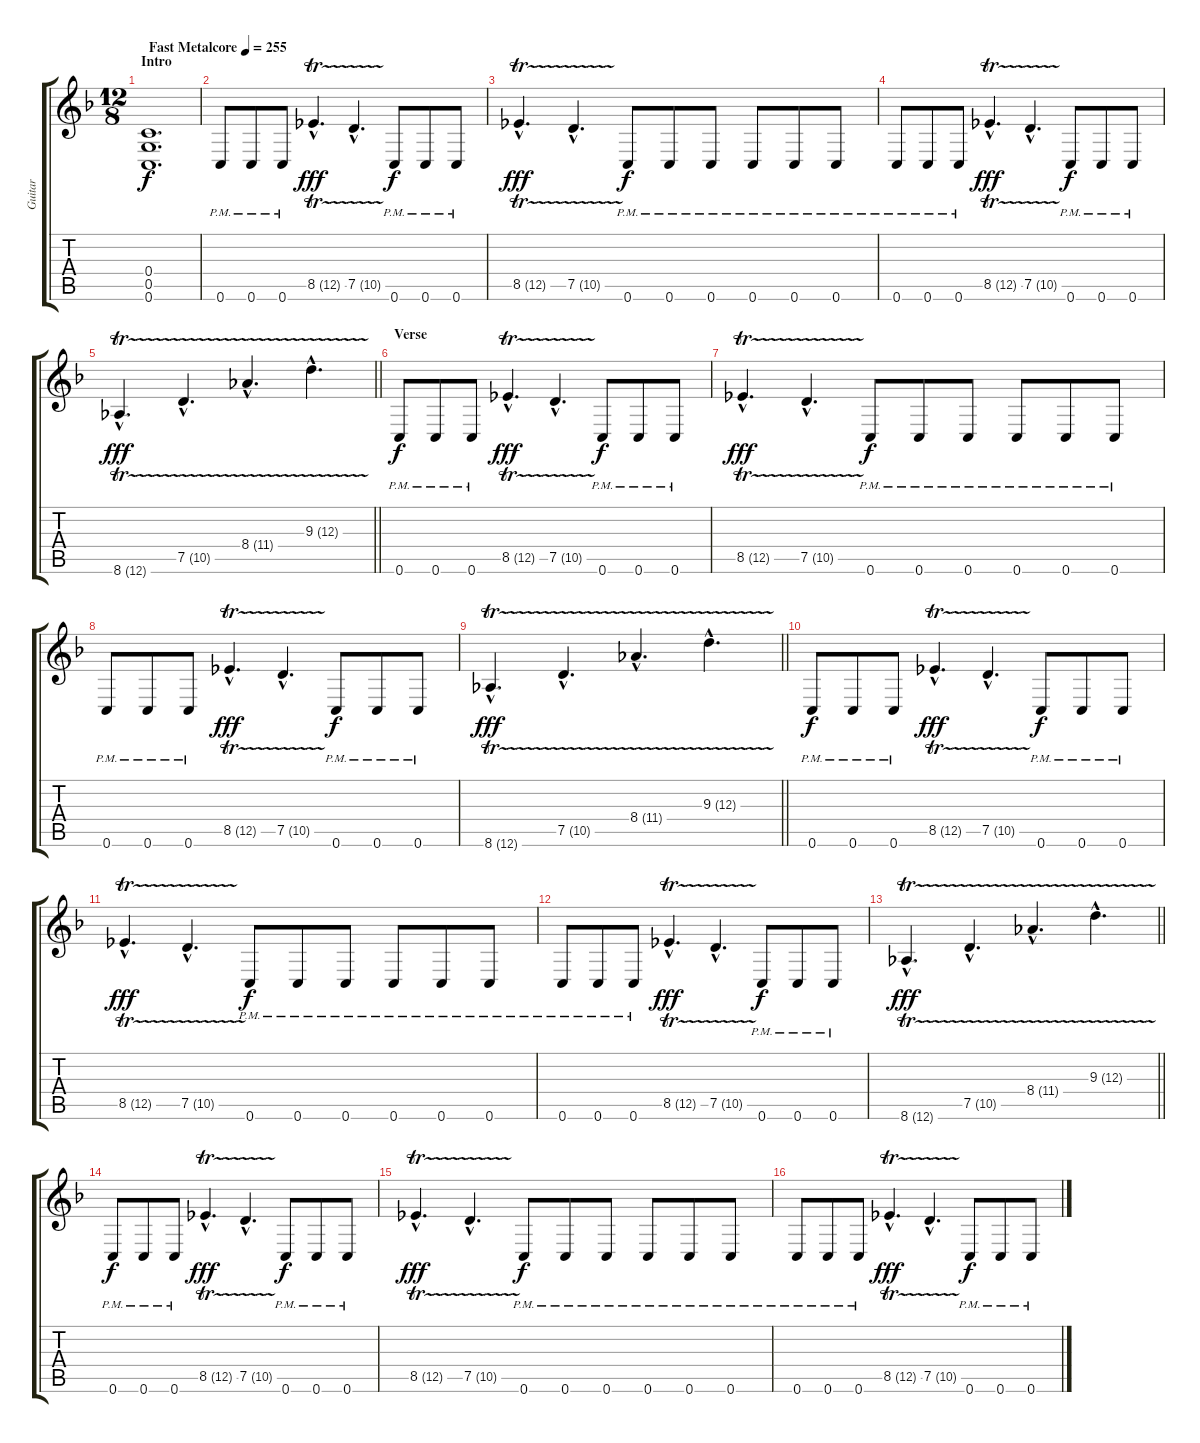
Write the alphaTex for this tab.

\track ("Guitar" "Guitar") {instrument distortionguitar}
\staff {score tabs}
\tuning (D4 A3 F3 C3 G2 C2) {hide}
\ts (12 8)
\section ("" "Intro")
\tempo (255 "Fast Metalcore")
\clef g2
\ks dminor
(0.4 0.5 0.6).1{d dy f instrument distortionguitar} |
0.6{pm}.8 0.6{pm}.8 0.6{pm}.8 8.5{tr (12 16) hac}.4{d dy fff} 7.5{tr (10 16) hac}.4{d} 0.6{pm}.8{dy f} 0.6{pm}.8 0.6{pm}.8 |
8.5{tr (12 16) hac}.4{d dy fff} 7.5{tr (10 16) hac}.4{d} 0.6{pm}.8{dy f} 0.6{pm}.8 0.6{pm}.8 0.6{pm}.8 0.6{pm}.8 0.6{pm}.8 |
0.6{pm}.8 0.6{pm}.8 0.6{pm}.8 8.5{tr (12 16) hac}.4{d dy fff} 7.5{tr (10 16) hac}.4{d} 0.6{pm}.8{dy f} 0.6{pm}.8 0.6{pm}.8 |
\barLineRight lightlight
8.6{tr (12 16) hac}.4{d dy fff} 7.5{tr (10 16) hac}.4{d} 8.4{tr (11 16) hac}.4{d} 9.3{tr (12 16) hac}.4{d} |
\section ("" "Verse")
0.6{pm}.8{dy f} 0.6{pm}.8 0.6{pm}.8 8.5{tr (12 16) hac}.4{d dy fff} 7.5{tr (10 16) hac}.4{d} 0.6{pm}.8{dy f} 0.6{pm}.8 0.6{pm}.8 |
8.5{tr (12 16) hac}.4{d dy fff} 7.5{tr (10 16) hac}.4{d} 0.6{pm}.8{dy f} 0.6{pm}.8 0.6{pm}.8 0.6{pm}.8 0.6{pm}.8 0.6{pm}.8 |
0.6{pm}.8 0.6{pm}.8 0.6{pm}.8 8.5{tr (12 16) hac}.4{d dy fff} 7.5{tr (10 16) hac}.4{d} 0.6{pm}.8{dy f} 0.6{pm}.8 0.6{pm}.8 |
\barLineRight lightlight
8.6{tr (12 16) hac}.4{d dy fff} 7.5{tr (10 16) hac}.4{d} 8.4{tr (11 16) hac}.4{d} 9.3{tr (12 16) hac}.4{d} |
0.6{pm}.8{dy f} 0.6{pm}.8 0.6{pm}.8 8.5{tr (12 16) hac}.4{d dy fff} 7.5{tr (10 16) hac}.4{d} 0.6{pm}.8{dy f} 0.6{pm}.8 0.6{pm}.8 |
8.5{tr (12 16) hac}.4{d dy fff} 7.5{tr (10 16) hac}.4{d} 0.6{pm}.8{dy f} 0.6{pm}.8 0.6{pm}.8 0.6{pm}.8 0.6{pm}.8 0.6{pm}.8 |
0.6{pm}.8 0.6{pm}.8 0.6{pm}.8 8.5{tr (12 16) hac}.4{d dy fff} 7.5{tr (10 16) hac}.4{d} 0.6{pm}.8{dy f} 0.6{pm}.8 0.6{pm}.8 |
\barLineRight lightlight
8.6{tr (12 16) hac}.4{d dy fff} 7.5{tr (10 16) hac}.4{d} 8.4{tr (11 16) hac}.4{d} 9.3{tr (12 16) hac}.4{d} |
0.6{pm}.8{dy f} 0.6{pm}.8 0.6{pm}.8 8.5{tr (12 16) hac}.4{d dy fff} 7.5{tr (10 16) hac}.4{d} 0.6{pm}.8{dy f} 0.6{pm}.8 0.6{pm}.8 |
8.5{tr (12 16) hac}.4{d dy fff} 7.5{tr (10 16) hac}.4{d} 0.6{pm}.8{dy f} 0.6{pm}.8 0.6{pm}.8 0.6{pm}.8 0.6{pm}.8 0.6{pm}.8 |
0.6{pm}.8 0.6{pm}.8 0.6{pm}.8 8.5{tr (12 16) hac}.4{d dy fff} 7.5{tr (10 16) hac}.4{d} 0.6{pm}.8{dy f} 0.6{pm}.8 0.6{pm}.8
